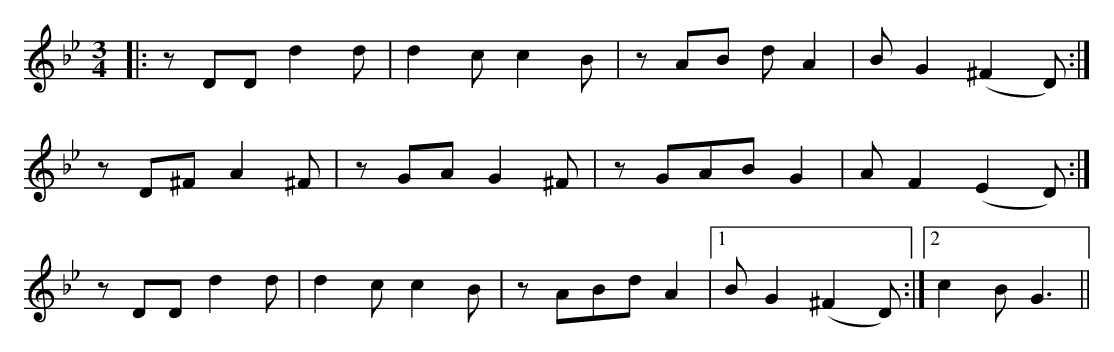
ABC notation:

X:1
M:3/4
K:Gmin
|:z DD d2 d|d2 cc2 B|z AB dA2|B G2(^F2 D):|
z D^FA2 ^F|z GAG2 ^F|z GAB G2|A F2 (E2 D):|
z DD d2 d|d2 cc2 B|z ABd A2|1 B G2(^F2 D):|2 c2 B G3||
